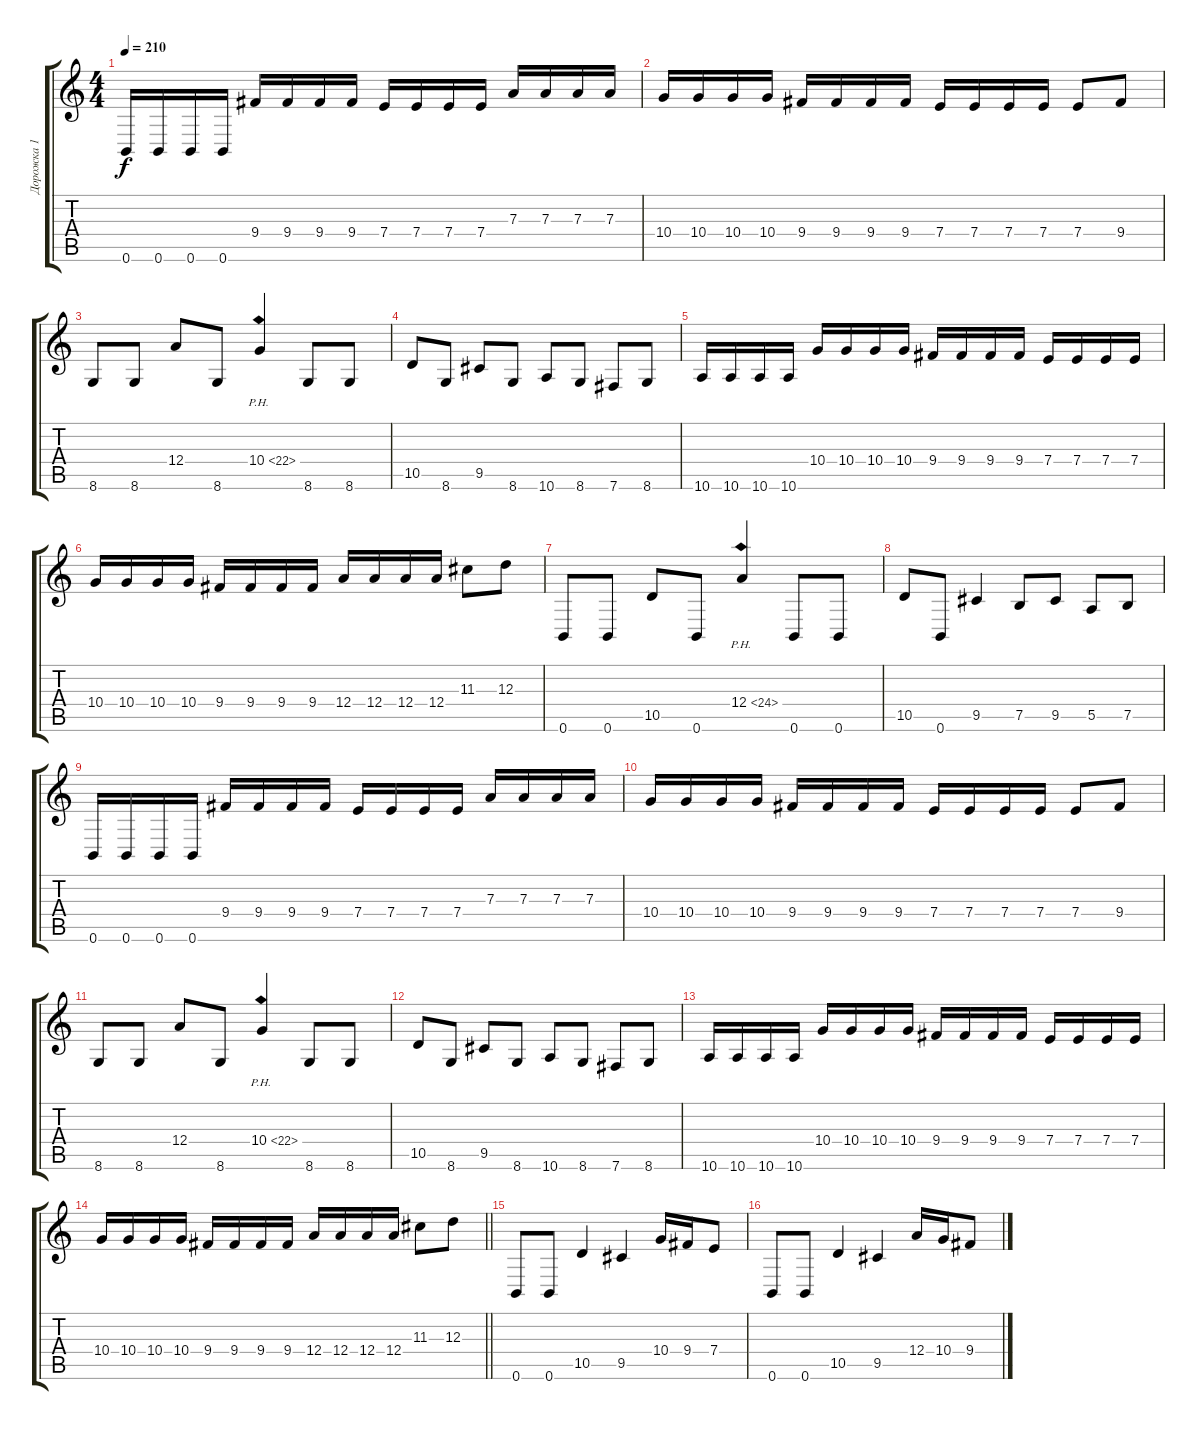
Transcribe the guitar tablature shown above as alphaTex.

\track ("Дорожка 1" "Дорожка 1") {instrument distortionguitar}
\staff {score tabs}
\tuning (B3 Gb3 D3 A2 E2 B1) {hide}
\ts (4 4)
\tempo 210
\clef g2
\ks c
0.6.16{dy f} 0.6.16 0.6.16 0.6.16 9.4.16 9.4.16 9.4.16 9.4.16 7.4.16 7.4.16 7.4.16 7.4.16 7.3.16 7.3.16 7.3.16 7.3.16 |
10.4.16 10.4.16 10.4.16 10.4.16 9.4.16 9.4.16 9.4.16 9.4.16 7.4.16 7.4.16 7.4.16 7.4.16 7.4.8 9.4.8 |
8.6.8 8.6.8 12.4.8 8.6.8 10.4{ph 12}.4 8.6.8 8.6.8 |
10.5.8 8.6.8 9.5.8 8.6.8 10.6.8 8.6.8 7.6.8 8.6.8 |
10.6.16 10.6.16 10.6.16 10.6.16 10.4.16 10.4.16 10.4.16 10.4.16 9.4.16 9.4.16 9.4.16 9.4.16 7.4.16 7.4.16 7.4.16 7.4.16 |
10.4.16 10.4.16 10.4.16 10.4.16 9.4.16 9.4.16 9.4.16 9.4.16 12.4.16 12.4.16 12.4.16 12.4.16 11.3.8 12.3.8 |
0.6.8 0.6.8 10.5.8 0.6.8 12.4{ph 12}.4 0.6.8 0.6.8 |
10.5.8 0.6.8 9.5.4 7.5.8 9.5.8 5.5.8 7.5.8 |
0.6.16 0.6.16 0.6.16 0.6.16 9.4.16 9.4.16 9.4.16 9.4.16 7.4.16 7.4.16 7.4.16 7.4.16 7.3.16 7.3.16 7.3.16 7.3.16 |
10.4.16 10.4.16 10.4.16 10.4.16 9.4.16 9.4.16 9.4.16 9.4.16 7.4.16 7.4.16 7.4.16 7.4.16 7.4.8 9.4.8 |
8.6.8 8.6.8 12.4.8 8.6.8 10.4{ph 12}.4 8.6.8 8.6.8 |
10.5.8 8.6.8 9.5.8 8.6.8 10.6.8 8.6.8 7.6.8 8.6.8 |
10.6.16 10.6.16 10.6.16 10.6.16 10.4.16 10.4.16 10.4.16 10.4.16 9.4.16 9.4.16 9.4.16 9.4.16 7.4.16 7.4.16 7.4.16 7.4.16 |
\barLineRight lightlight
10.4.16 10.4.16 10.4.16 10.4.16 9.4.16 9.4.16 9.4.16 9.4.16 12.4.16 12.4.16 12.4.16 12.4.16 11.3.8 12.3.8 |
0.6.8 0.6.8 10.5.4 9.5.4 10.4.16 9.4.16 7.4.8 |
0.6.8 0.6.8 10.5.4 9.5.4 12.4.16 10.4.16 9.4.8
